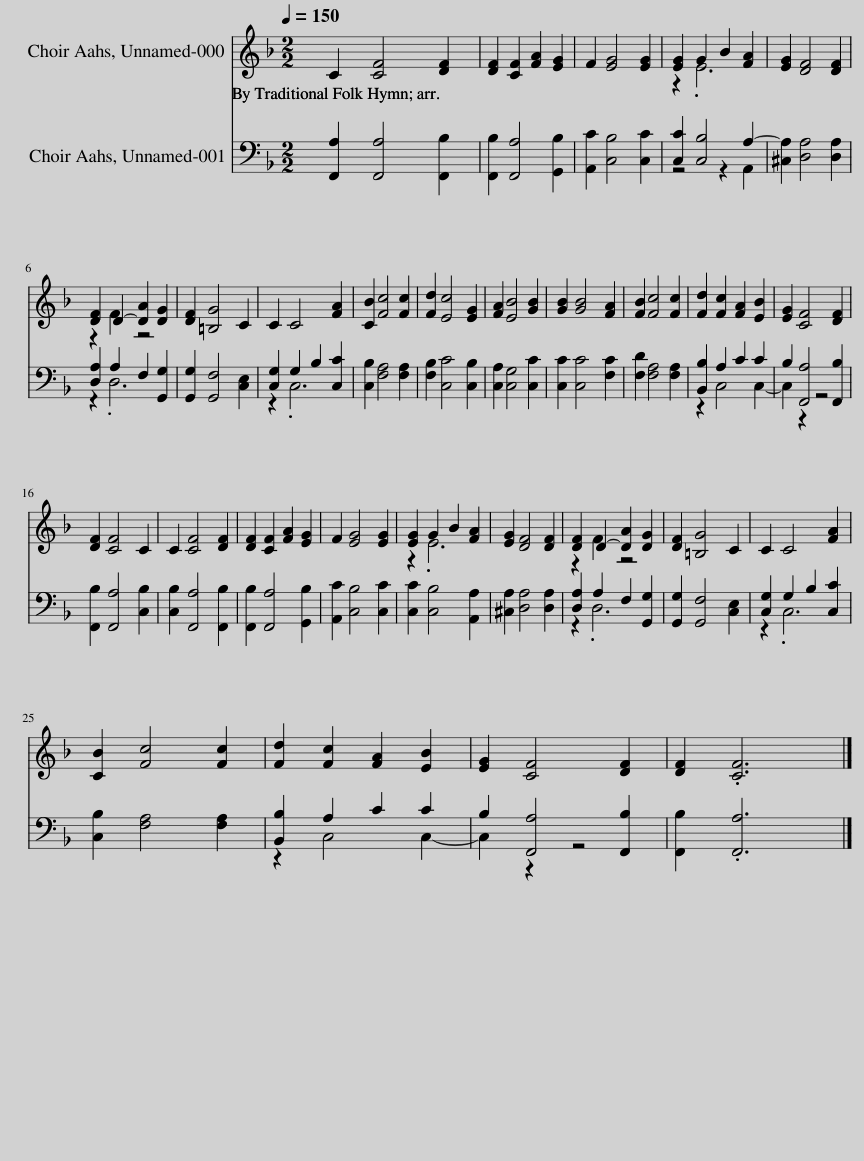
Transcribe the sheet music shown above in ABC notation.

X:1
%%score ( 1 2 ) ( 3 4 )
L:1/8
Q:1/4=150
M:2/2
I:linebreak $
K:F
V:1 treble
V:2 treble
V:3 bass
V:4 bass
V:1
 C2 [CF]4 [DF]2 | [DF]2 [CF]2 [FA]2 [EG]2 | F2 [EG]4 [EG]2 | [EG]2 G2 B2 [FA]2 | [EG]2 [DF]4 [DF]2 |$ %5
 [DF]2 D2- [DA]2 [DG]2 | [DF]2 [=B,G]4 C2 | C2 C4 [FA]2 | [CB]2 [Fc]4 [Fc]2 | [Fd]2 [Ec]4 [EG]2 | %10
 [FA]2 [EB]4 [GB]2 | [GB]2 [GB]4 [FA]2 | [FB]2 [Fc]4 [Fc]2 | [Fd]2 [Fc]2 [FA]2 [EB]2 | [EG]2 [CF]4 [DF]2 |$ %15
 [DF]2 [CF]4 C2 | C2 [CF]4 [DF]2 | [DF]2 [CF]2 [FA]2 [EG]2 | F2 [EG]4 [EG]2 | [EG]2 G2 B2 [FA]2 | %20
 [EG]2 [DF]4 [DF]2 | [DF]2 D2- [DA]2 [DG]2 | [DF]2 [=B,G]4 C2 | C2 C4 [FA]2 |$ [CB]2 [Fc]4 [Fc]2 | %25
 [Fd]2 [Fc]2 [FA]2 [EB]2 | [EG]2 [CF]4 [DF]2 | [DF]2 .[CF]6 |] %28
V:2
 x8 | x8 | x8 | z2 .E6 | x8 |$ %5
 z2 F2 z4 | x8 | x8 | x8 | x8 | %10
 x8 | x8 | x8 | x8 | x8 |$ %15
 x8 | x8 | x8 | x8 | z2 .E6 | %20
 x8 | z2 F2 z4 | x8 | x8 |$ x8 | %25
 x8 | x8 | x8 |] %28
V:3
 [F,,A,]2 [F,,A,]4 [F,,B,]2 | [F,,B,]2 [F,,A,]4 [G,,B,]2 | [A,,C]2 [C,B,]4 [C,C]2 | [C,C]2 [C,B,]4 A,2- | [^C,A,]2 [D,A,]4 [D,A,]2 |$ %5
 [D,A,]2 A,2 F,2 [G,,G,]2 | [G,,G,]2 [G,,F,]4 [C,E,]2 | [C,G,]2 G,2 B,2 [C,C]2 | [C,B,]2 [F,A,]4 [F,A,]2 | [F,B,]2 [C,C]4 [C,B,]2 | %10
 [C,A,]2 [C,G,]4 [C,C]2 | [C,C]2 [C,C]4 [F,C]2 | [F,D]2 [F,A,]4 [F,A,]2 | [B,,B,]2 A,2 C2 C2 | B,2 [F,,A,]4 [F,,B,]2 |$ %15
 [F,,B,]2 [F,,A,]4 [C,B,]2 | [C,B,]2 [F,,A,]4 [F,,B,]2 | [F,,B,]2 [F,,A,]4 [G,,B,]2 | [A,,C]2 [C,B,]4 [C,C]2 | [C,C]2 [C,B,]4 [A,,A,]2 | %20
 [^C,A,]2 [D,A,]4 [D,A,]2 | [D,A,]2 A,2 F,2 [G,,G,]2 | [G,,G,]2 [G,,F,]4 [C,E,]2 | [C,G,]2 G,2 B,2 [C,C]2 |$ [C,B,]2 [F,A,]4 [F,A,]2 | %25
 [B,,B,]2 A,2 C2 C2 | B,2 [F,,A,]4 [F,,B,]2 | [F,,B,]2 .[F,,A,]6 |] %28
V:4
 x8 | x8 | x8 | z4 z2 A,,2 | x8 |$ %5
 z2 .D,6 | x8 | z2 .C,6 | x8 | x8 | %10
 x8 | x8 | x8 | z2 C,4 C,2- | C,2 z2 z4 |$ %15
 x8 | x8 | x8 | x8 | x8 | %20
 x8 | z2 .D,6 | x8 | z2 .C,6 |$ x8 | %25
 z2 C,4 C,2- | C,2 z2 z4 | x8 |] %28
